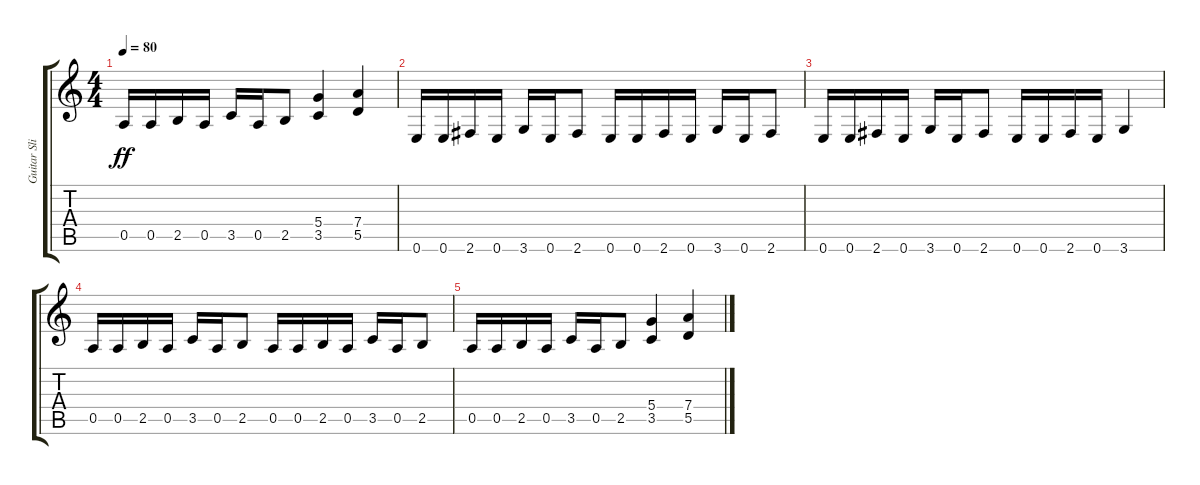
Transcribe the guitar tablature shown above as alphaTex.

\track ("Guitar Slice" "Guitar Sli") {instrument distortionguitar}
\staff {score tabs}
\tuning (E4 B3 G3 D3 A2 E2) {hide}
\ts (4 4)
\tempo 80
\clef g2
\ks c
0.5.16{dy ff} 0.5.16 2.5.16 0.5.16 3.5.16 0.5.16 2.5.8 (5.4 3.5).4 (7.4 5.5).4 |
0.6.16{volume 0} 0.6.16 2.6.16 0.6.16 3.6.16 0.6.16 2.6.8 0.6.16 0.6.16 2.6.16 0.6.16 3.6.16 0.6.16 2.6.8 |
0.6.16 0.6.16 2.6.16 0.6.16 3.6.16 0.6.16 2.6.8 0.6.16 0.6.16 2.6.16 0.6.16 3.6.4 |
0.5.16 0.5.16 2.5.16 0.5.16 3.5.16 0.5.16 2.5.8 0.5.16 0.5.16 2.5.16 0.5.16 3.5.16 0.5.16 2.5.8 |
0.5.16 0.5.16 2.5.16 0.5.16 3.5.16 0.5.16 2.5.8 (5.4 3.5).4 (7.4 5.5).4
